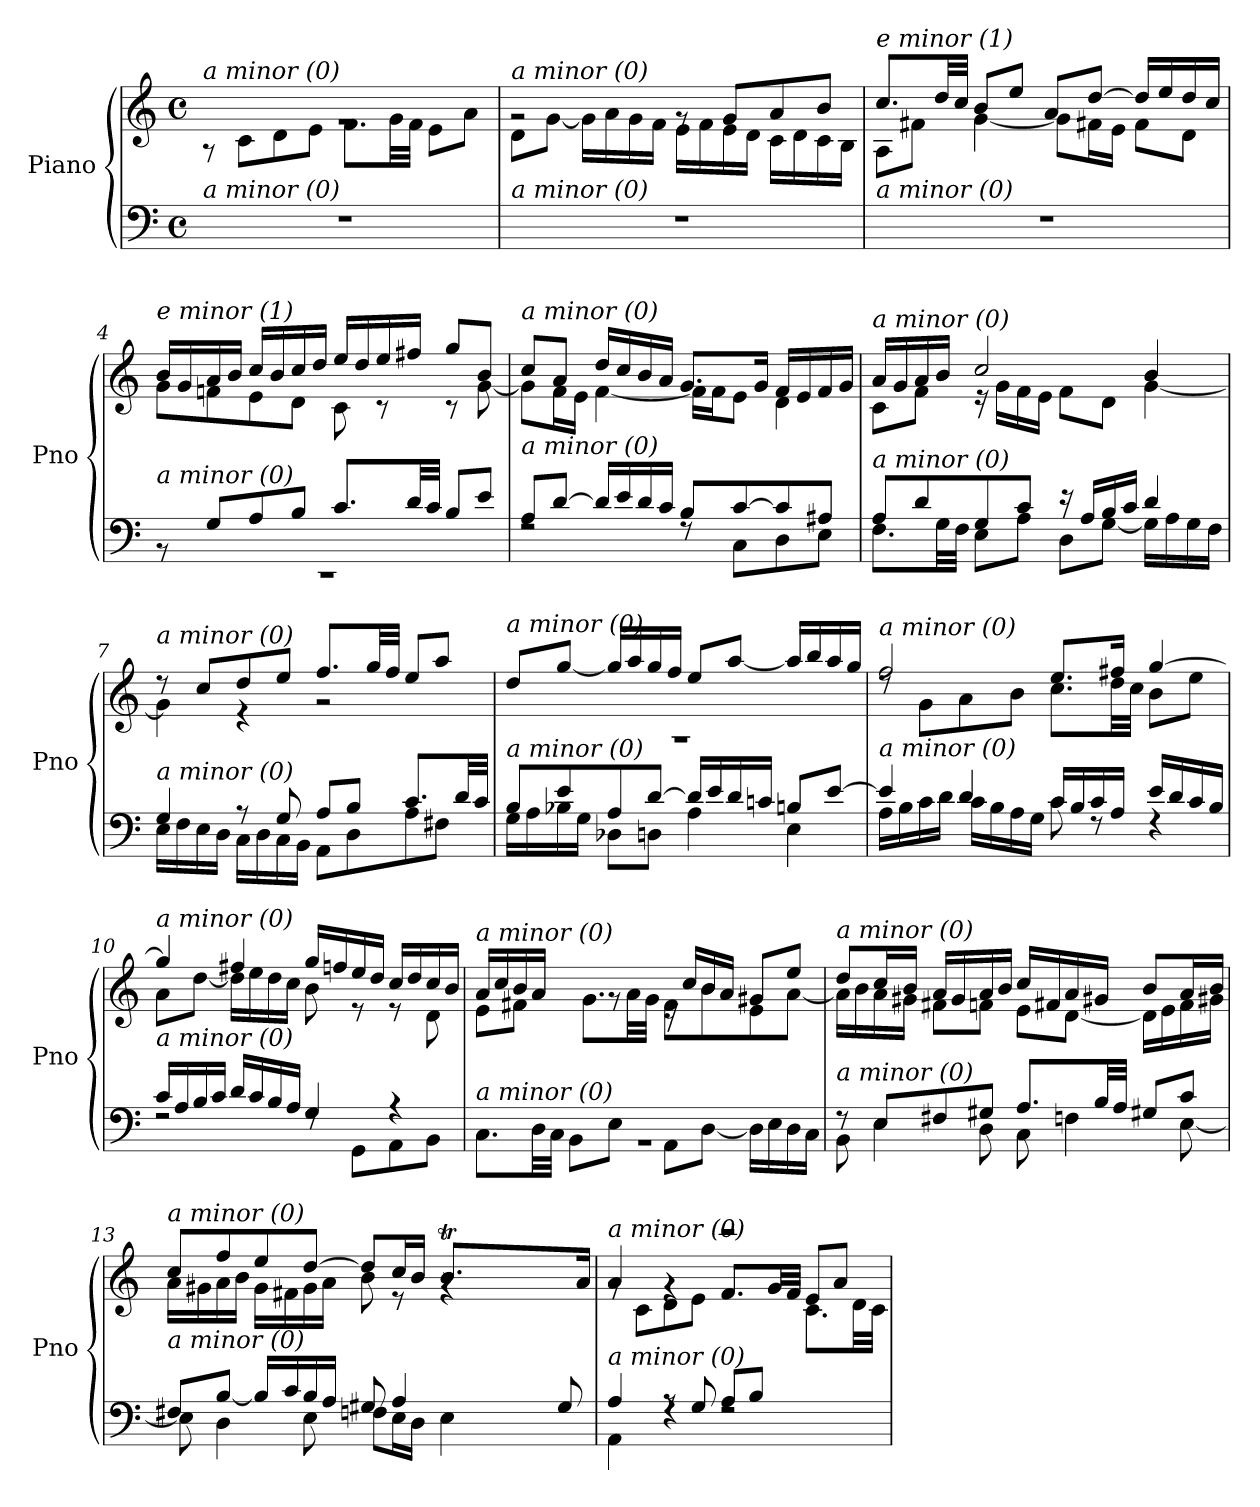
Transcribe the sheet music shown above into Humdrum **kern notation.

**kern	**kern
*part1	*part1
*staff2	*staff1
*I"Piano	*
*I'Pno	*
*clefF4	*clefG2
*k[]	*k[]
*M4/4	*M4/4
*met(c)	*met(c)
=1	=1
*	*^
!	!LO:TX:i:t=a minor (0)	!
!LO:TX:i:t=a minor (0)	!	!
1r	1rg	8r
.	.	8c\L
.	.	8d\
.	.	8e\J
.	.	8.f\L
.	.	32g\LL
.	.	32f\JJJ
.	.	8e\L
.	.	8a\J
=2	=2	=2
!	!LO:TX:i:t=a minor (0)	!
!LO:TX:i:t=a minor (0)	!	!
1r	2rg	8d\L
.	.	[8g\J
.	.	16g\LL]
.	.	16a\
.	.	16g\
.	.	16f\JJ
.	8rg	16e\LL
.	.	16f\
.	8g/L	16e\
.	.	16d\JJ
.	8a/	16c\LL
.	.	16d\
.	8b/J	16c\
.	.	16B\JJ
=3	=3	=3
!	!LO:TX:i:t=e minor (1)	!
!LO:TX:i:t=a minor (0)	!	!
1r	8.cc/L	8A\L
.	.	8f#X\J
.	32dd/LL	.
.	32cc/JJJ	.
.	8b/L	[4g\
.	8ee/J	.
.	8a/L	8g\L]
.	[8dd/J	16f#X\L
.	.	16e\JJ
.	16dd/LL]	8f#\L
.	16ee/	.
.	16dd/	8d\J
.	16cc/JJ	.
!!LO:LB:g=z	!!
=4	=4	=4
*^	*	*
!	!	!LO:TX:i:t=e minor (1)	!
!LO:TX:i:t=a minor (0)	!	!	!
1rEE	8r	16b/LL	8g\L
.	.	16g/	.
.	8G/L	16a/	8fn\
.	.	16b/JJ	.
.	8A/	16cc/LL	8e\
.	.	16b/	.
.	8B/J	16cc/	8d\J
.	.	16dd/JJ	.
.	8.c/L	16ee/LL	8c\
.	.	16dd/	.
.	.	16ee/	8r
.	32d/LL	16ff#X/JJ	.
.	32c/JJJ	.	.
.	8B/L	8gg/L	8r
.	8e/J	8b/J	[8g\
=5	=5	=5	=5
!	!	!LO:TX:i:t=a minor (0)	!
!LO:TX:i:t=a minor (0)	!	!	!
8A/L	2rF	8cc/L	8g\L]
[8d/J	.	8a/J	16f\L
.	.	.	16e\JJ
16d/LL]	.	16dd/LL	[4f\
16e/	.	16cc/	.
16d/	.	16b/	.
16c/JJ	.	16a/JJ	.
8B/L	8rF	8.g/L	16f\LL]
.	.	.	16f\J
[8c/	8C\L	.	8e\J
.	.	16g/Jk	.
8c/]	8D\	16f/LL	4d\
.	.	16e/	.
8A#Xi/J	8E\J	16f/	.
.	.	16g/JJ	.
=6	=6	=6	=6
!	!	!LO:TX:i:t=a minor (0)	!
!LO:TX:i:t=a minor (0)	!	!	!
8A/L	8.F\L	16a/LL	8c\L
.	.	16g/	.
8d/	.	16a/	8f\J
.	32G\LL	16b/JJ	.
.	32F\JJJ	.	.
8G/	8E\L	2cc/	16r
.	.	.	16g\LL
8c/J	8A\J	.	16f\
.	.	.	16e\JJ
16r	8D\L	.	8f\L
16A/LL	.	.	.
16B/	[8G\J	.	8d\J
16c/JJ	.	.	.
4d/	16G\LL]	4b/	[4g\
.	16A\	.	.
.	16G\	.	.
.	16F\JJ	.	.
!!LO:LB:g=z	!!
=7	=7	=7	=7
!	!	!LO:TX:i:t=a minor (0)	!
!LO:TX:i:t=a minor (0)	!	!	!
4G/	16E\LL	8r	4g\]
.	16F\	.	.
.	16E\	8cc/L	.
.	16D\JJ	.	.
8r	16C\LL	8dd/	4r
.	16D\	.	.
8G/	16C\	8ee/J	.
.	16BB\JJ	.	.
8A/L	8AA\L	8.ff/L	2r
8B/J	8D\	.	.
.	.	32gg/LL	.
.	.	32ff/JJJ	.
8.c/L	8A\	8ee/L	.
.	8F#X\J	8aa/J	.
32d/LL	.	.	.
32c/JJJ	.	.	.
=8	=8	=8	=8
!	!	!LO:TX:i:t=a minor (0)	!
!LO:TX:i:t=a minor (0)	!	!	!
8B/L	16G\LL	1rA	8dd/L
.	16A\	.	.
8e/	16B-X\	.	[8gg/J
.	16G\JJ	.	.
8A/	8D-Xi\L	.	16gg/LL]
.	.	.	16aa/
[8d/J	8D\J	.	16gg/
.	.	.	16ff/JJ
16d/LL]	4A\	.	8ee/L
16e/	.	.	.
16d/	.	.	[8aa/J
16cn/JJ	.	.	.
8Bn/L	4E\	.	16aa/LL]
.	.	.	16bb/
[8e/J	.	.	16aa/
.	.	.	16gg/JJ
=9	=9	=9	=9
!	!	!LO:TX:i:t=a minor (0)	!
!LO:TX:i:t=a minor (0)	!	!	!
4e/]	16A\LL	2ff/	8rdd
.	16B\	.	.
.	16c\	.	8g\L
.	16d\JJ	.	.
4d/	16c\LL	.	8a\
.	16B\	.	.
.	16A\	.	8b\J
.	16G\JJ	.	.
16c/LL	8c\	8.ee/L	8.cc\L
16B/	.	.	.
16c/	8rF	.	.
16A/JJ	.	16ff#X/Jk	32dd\LL
.	.	.	32cc\JJJ
16e/LL	4rF	[4gg/	8b\L
16d/	.	.	.
16c/	.	.	8ee\J
16B/JJ	.	.	.
!!LO:LB:g=z	!!
=10	=10	=10	=10
!	!	!LO:TX:i:t=a minor (0)	!
!LO:TX:i:t=a minor (0)	!	!	!
16c/LL	2rF	4gg/]	8a\L
16A/	.	.	.
16B/	.	.	[8dd\J
16c/JJ	.	.	.
16d/LL	.	4ff#X/	16dd\LL]
16c/	.	.	16ee\
16B/	.	.	16dd\
16A/JJ	.	.	16cc\JJ
4G/	8rF	16gg/LL	8b\
.	.	16ffn/	.
.	8GG\L	16ee/	8r
.	.	16dd/JJ	.
4r	8AA\	16cc/LL	8r
.	.	16dd/	.
.	8BB\J	16cc/	8d\
.	.	16b/JJ	.
=11	=11	=11	=11
!	!	!LO:TX:i:t=a minor (0)	!
!LO:TX:i:t=a minor (0)	!	!	!
1rBB	8.C\L	16a/LL	8e\L
.	.	16cc/	.
.	.	16b/	8f#X\J
.	32D\LL	16a/JJ	.
.	32C\JJJ	.	.
.	8BB\L	8g/yy	8.g\L
.	8E\J	8rg	.
.	.	.	32a\LL
.	.	.	32g\JJJ
.	8AA\L	16re	8f#\L
.	.	16cc/LL	.
.	[8D\J	16b/	8b\
.	.	16a/JJ	.
.	16D\LL]	8g#X/L	8e\
.	16E\	.	.
.	16D\	8ee/J	[8a\J
.	16C\JJ	.	.
=12	=12	=12	=12
!	!	!LO:TX:i:t=a minor (0)	!
!LO:TX:i:t=a minor (0)	!	!	!
8r	8BB\	8dd/L	16a\LL]
.	.	.	16b\
8E/L	4E\	16cc/L	16a\
.	.	16b/JJ	16g#X\JJ
8F#X/	.	16a/LL	8f#X\L
.	.	16g#/	.
8G#X/J	8D\	16a/	8fn\J
.	.	16b/JJ	.
8.A/L	8C\	16cc/LL	8e\L
.	.	16f#X/	.
.	4Fn\	16a/	[8d\J
32B/LL	.	16g#X/JJ	.
32A/JJJ	.	.	.
8G#X/L	.	8b/L	16d\LL]
.	.	.	16e\
8c/J	[8E\	16a/L	16f#\
.	.	16b/JJ	16g#X\JJ
!!LO:LB:g=z
=13	=13	=13	=13
*	*^	*	*^
!	!	!	!LO:TX:i:t=a minor (0)	!	!
!LO:TX:i:t=a minor (0)	!	!	!	!	!
2.ryy	8F#X/L	8E\]	8cc/L	16a\LL	2.ryy
.	.	.	.	16g#X\	.
.	[8B/J	4D\	8ff/	16a\	.
.	.	.	.	16b\JJ	.
.	16B/LL]	.	8ee/	16g#\LL	.
.	16c/	.	.	16f#X\	.
.	16B/	8E\	[8dd/J	16g#\	.
.	16A/JJ	.	.	16a\JJ	.
.	8G#X/	8Fn\L	8dd/L]	8b\	.
.	4A/	16E\L	16cc/L	8r	.
.	.	16D\JJ	16b/JJ	.	.
8.ryy	.	4E\	8.bt/L	4rg	64cc!yy
.	.	.	.	.	64b!yy
.	.	.	.	.	64cc!yy
.	.	.	.	.	64b!yy
.	.	.	.	.	64cc!yy
.	.	.	.	.	16..b!yy
.	8G#/	.	.	.	.
16ryy	.	.	16a/Jk	.	16ryy
*	*v	*v	*	*	*
=14	=14	=14	=14	=14
!	!	!LO:TX:i:t=a minor (0)	!	!
!LO:TX:i:t=a minor (0)	!	!	!	!
4A/	4AA\	4a/	8rg	2.ryy
.	.	.	8c\L	.
8r	4rF	4rg	8d\	.
8G/	.	.	8e\J	.
8A/L	2rF	8.f/L	2rccc	.
8B/J	.	.	.	.
.	.	32g/LL	.	.
.	.	32f/JJJ	.	.
4ryy	.	8e/L	.	8.c\L
.	.	8a/J	.	.
.	.	.	.	32d\LL
.	.	.	.	32c\JJJ
*v	*v	*	*	*
*	*v	*v	*v
=	=
*-	*-
